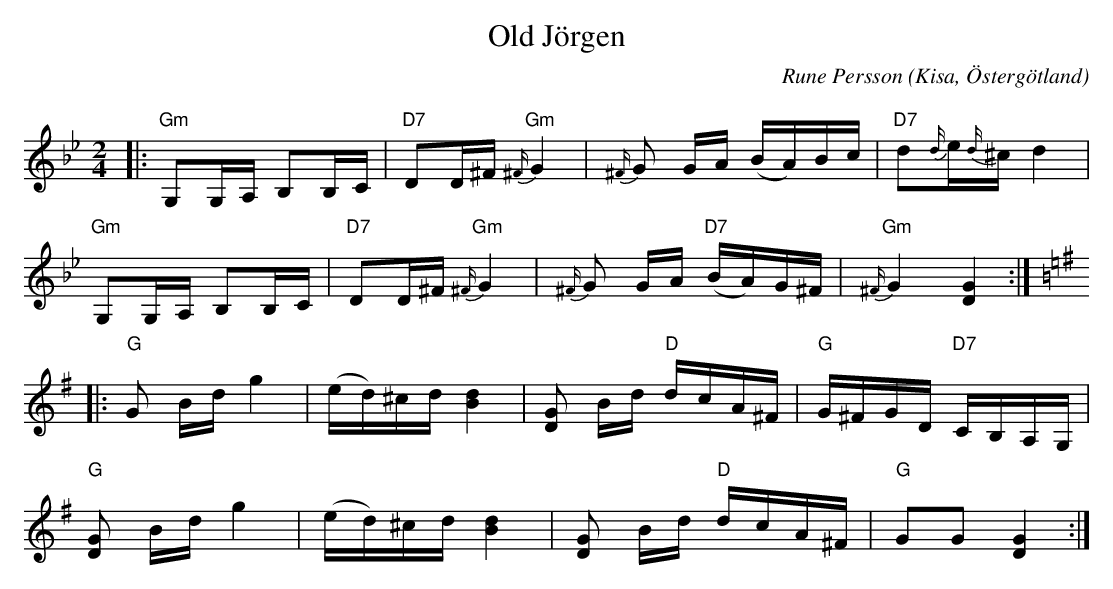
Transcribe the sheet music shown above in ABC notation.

X:1
T:Old Jörgen
C:Rune Persson
O:Kisa, Östergötland
Q:65
M:2/4
L:1/8
K:Gm
|:"Gm"G,G,/A,/ B,B,/C/|"D7"DD/^F/ "Gm"{^F/}G2|{^F/}G G/A/ (B/A/)B/c/|"D7"d{d/}e/{d/}^c/ d2|
"Gm"G,G,/A,/ B,B,/C/|"D7"DD/^F/ "Gm"{^F/}G2|{^F/}G G/A/"D7" (B/A/)G/^F/|"Gm"{^F/}G2 [DG]2:|
[K:G]|:"G"G B/d/ g2|(e/d/)^c/d/ [dB]2|[GD] B/d/ "D"d/c/A/^F/|"G"G/^F/G/D/ "D7"C/B,/A,/G,/|
"G"[DG] B/d/ g2|(e/d/)^c/d/ [dB]2|[GD] B/d/ "D"d/c/A/^F/|"G"GG [DG]2 :|]
